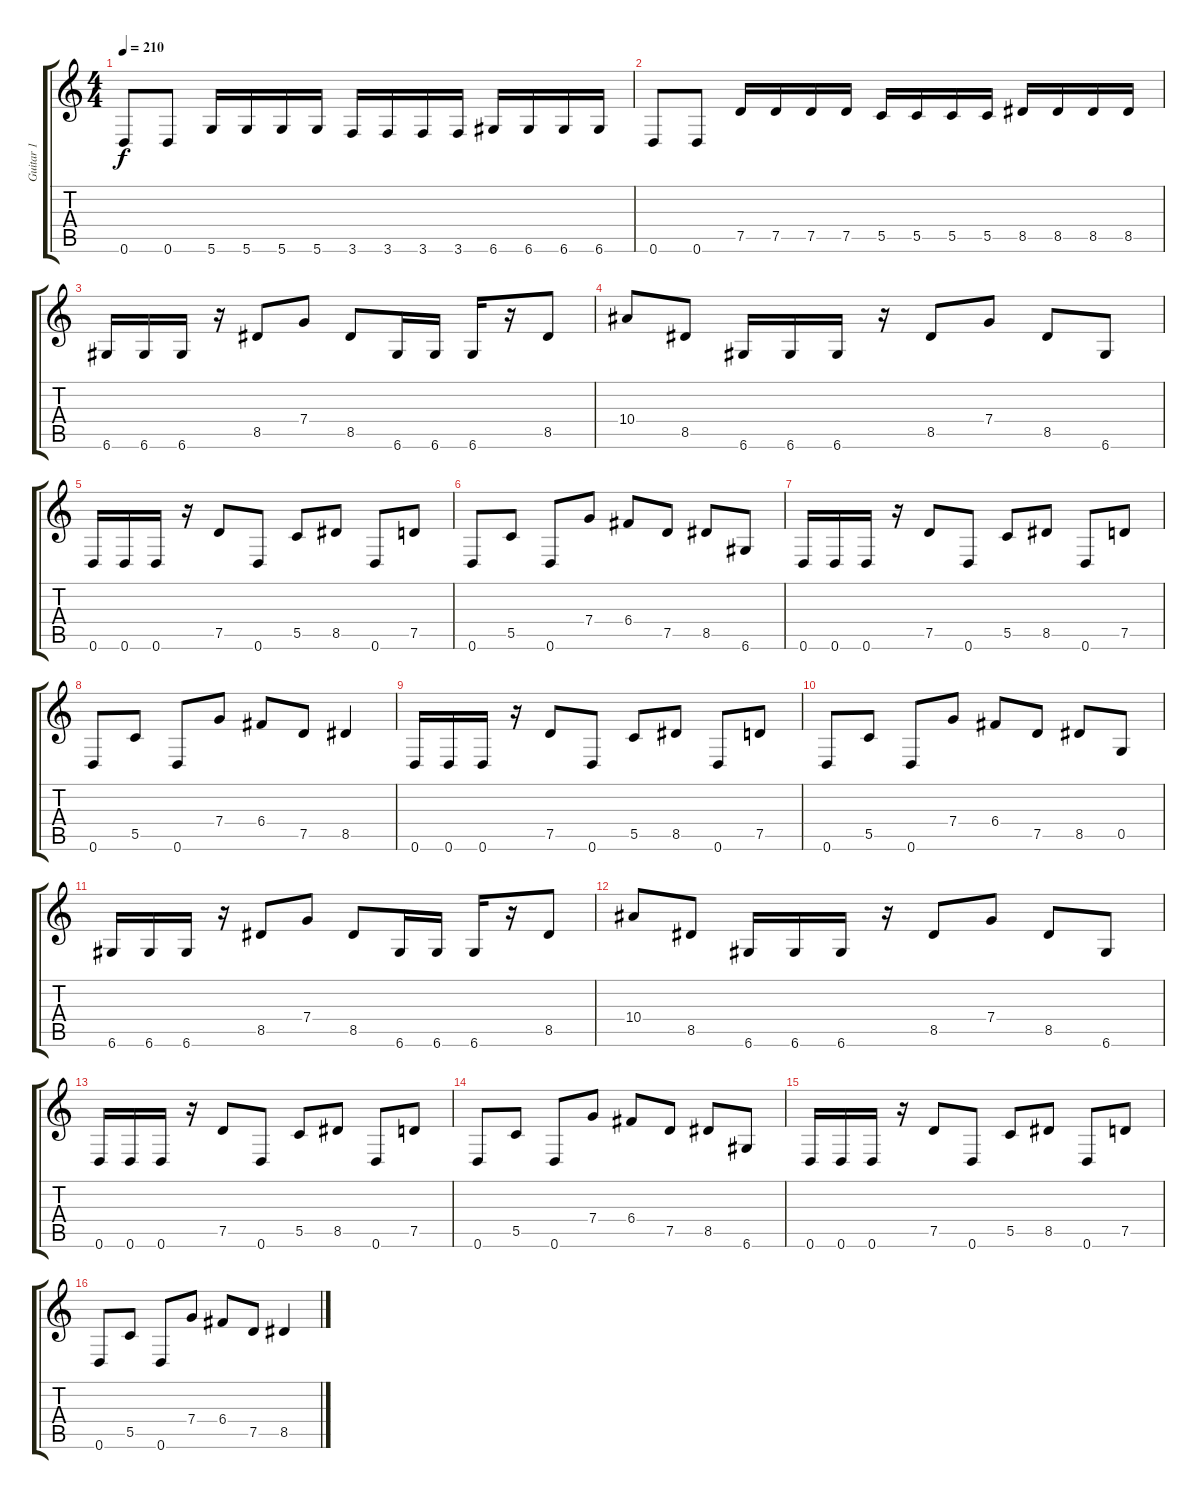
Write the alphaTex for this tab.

\track ("Guitar 1" "Guitar 1") {instrument distortionguitar}
\staff {score tabs}
\tuning (D4 A3 F3 C3 G2 D2) {hide}
\ts (4 4)
\tempo 210
\clef g2
\ks c
0.6.8{dy f instrument distortionguitar} 0.6.8 5.6.16 5.6.16 5.6.16 5.6.16 3.6.16 3.6.16 3.6.16 3.6.16 6.6.16 6.6.16 6.6.16 6.6.16 |
0.6.8 0.6.8 7.5.16 7.5.16 7.5.16 7.5.16 5.5.16 5.5.16 5.5.16 5.5.16 8.5.16 8.5.16 8.5.16 8.5.16 |
6.6.16 6.6.16 6.6.16 r.16 8.5.8 7.4.8 8.5.8 6.6.16 6.6.16 6.6.16 r.16 8.5.8 |
10.4.8 8.5.8 6.6.16 6.6.16 6.6.16 r.16 8.5.8 7.4.8 8.5.8 6.6.8 |
0.6.16 0.6.16 0.6.16 r.16 7.5.8 0.6.8 5.5.8 8.5.8 0.6.8 7.5.8 |
0.6.8 5.5.8 0.6.8 7.4.8 6.4.8 7.5.8 8.5.8 6.6.8 |
0.6.16 0.6.16 0.6.16 r.16 7.5.8 0.6.8 5.5.8 8.5.8 0.6.8 7.5.8 |
0.6.8 5.5.8 0.6.8 7.4.8 6.4.8 7.5.8 8.5.4 |
0.6.16 0.6.16 0.6.16 r.16 7.5.8 0.6.8 5.5.8 8.5.8 0.6.8 7.5.8 |
0.6.8 5.5.8 0.6.8 7.4.8 6.4.8 7.5.8 8.5.8 0.5.8 |
6.6.16 6.6.16 6.6.16 r.16 8.5.8 7.4.8 8.5.8 6.6.16 6.6.16 6.6.16 r.16 8.5.8 |
10.4.8 8.5.8 6.6.16 6.6.16 6.6.16 r.16 8.5.8 7.4.8 8.5.8 6.6.8 |
0.6.16 0.6.16 0.6.16 r.16 7.5.8 0.6.8 5.5.8 8.5.8 0.6.8 7.5.8 |
0.6.8 5.5.8 0.6.8 7.4.8 6.4.8 7.5.8 8.5.8 6.6.8 |
0.6.16 0.6.16 0.6.16 r.16 7.5.8 0.6.8 5.5.8 8.5.8 0.6.8 7.5.8 |
0.6.8 5.5.8 0.6.8 7.4.8 6.4.8 7.5.8 8.5.4
